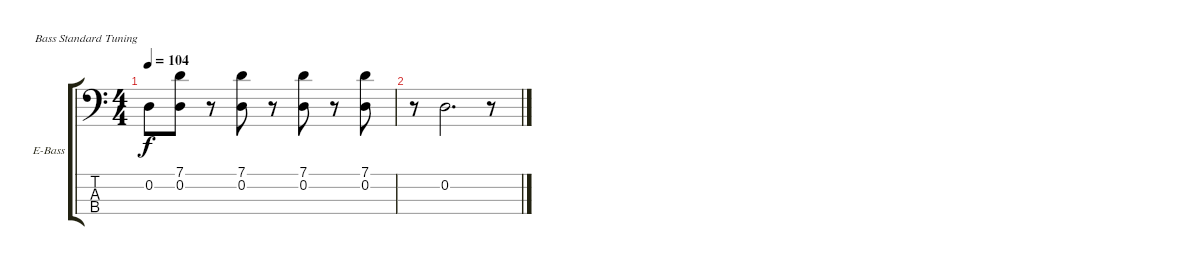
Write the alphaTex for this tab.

\bracketExtendMode groupsimilarinstruments
\firstSystemTrackNameOrientation horizontal
\otherSystemsTrackNameOrientation horizontal
\track ("Лена" "E-Bass") {instrument electricbassfinger}
\staff {score tabs}
\tuning (G2 D2 A1 E1)
\ts (4 4)
\tempo 104
\clef f4
\ks c
0.2.8{dy f} (7.1 0.2).8 r.8 (7.1 0.2).8 r.8 (7.1 0.2).8 r.8 (7.1 0.2).8 |
r.8 0.2.2{d} r.8
